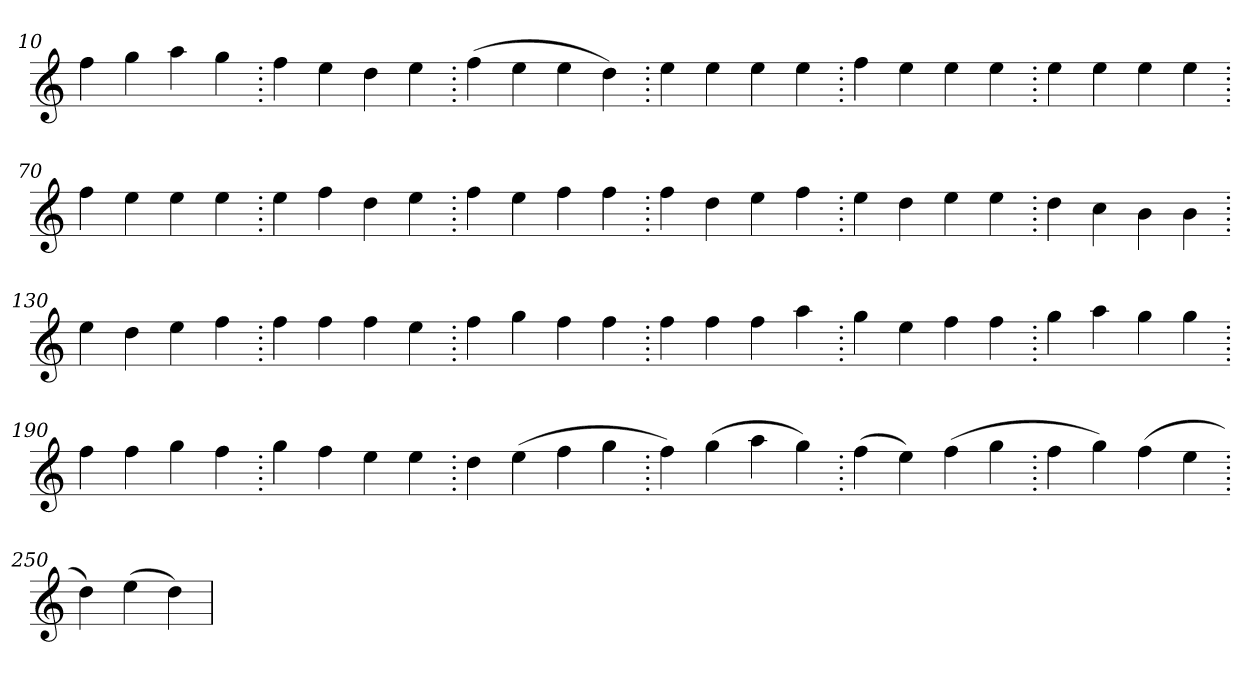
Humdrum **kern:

**kern
*part1
*staff1
*clefG2
=10.
4ff
4gg
4aa
4gg
=20.
4ff
4ee
4dd
4ee
=30.
(>4ff
4ee
4ee
4dd)
=40.
4ee
4ee
4ee
4ee
=50.
4ff
4ee
4ee
4ee
=60.
4ee
4ee
4ee
4ee
=70.
4ff
4ee
4ee
4ee
=80.
4ee
4ff
4dd
4ee
=90.
4ff
4ee
4ff
4ff
=100.
4ff
4dd
4ee
4ff
=110.
4ee
4dd
4ee
4ee
=120.
4dd
4cc
4b
4b
=130.
4ee
4dd
4ee
4ff
=140.
4ff
4ff
4ff
4ee
=150.
4ff
4gg
4ff
4ff
=160.
4ff
4ff
4ff
4aa
=170.
4gg
4ee
4ff
4ff
=180.
4gg
4aa
4gg
4gg
=190.
4ff
4ff
4gg
4ff
=200.
4gg
4ff
4ee
4ee
=210.
4dd
(>4ee
4ff
4gg
=220.
4ff)
(>4gg
4aa
4gg)
=230.
(>4ff
4ee)
(>4ff
4gg
=240.
4ff
4gg)
(>4ff
4ee
=250.
4dd)
(>4ee
4dd)
=
*-
